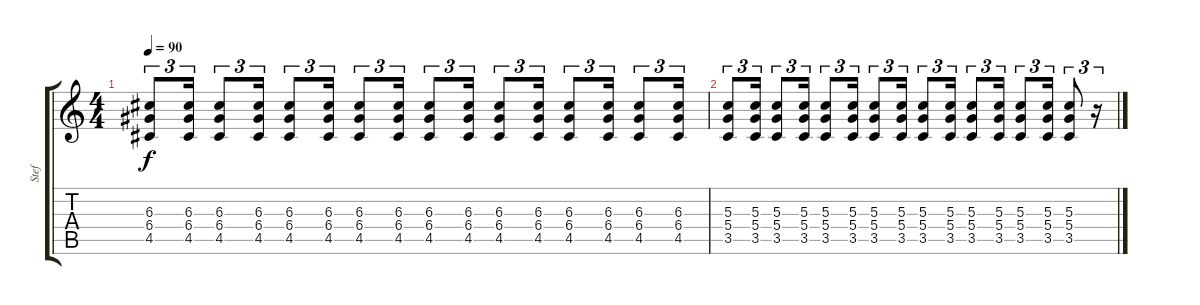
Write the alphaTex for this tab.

\track ("Stef" "Stef") {instrument distortionguitar}
\staff {score tabs}
\tuning (E4 B3 G3 D3 A2 D2) {hide}
\ts (4 4)
\tempo 90
\clef g2
\ks c
(6.3 6.4 4.5).8{tu (3 2) dy f} (6.3 6.4 4.5).16{tu (3 2)} (6.3 6.4 4.5).8{tu (3 2)} (6.3 6.4 4.5).16{tu (3 2)} (6.3 6.4 4.5).8{tu (3 2)} (6.3 6.4 4.5).16{tu (3 2)} (6.3 6.4 4.5).8{tu (3 2)} (6.3 6.4 4.5).16{tu (3 2)} (6.3 6.4 4.5).8{tu (3 2)} (6.3 6.4 4.5).16{tu (3 2)} (6.3 6.4 4.5).8{tu (3 2)} (6.3 6.4 4.5).16{tu (3 2)} (6.3 6.4 4.5).8{tu (3 2)} (6.3 6.4 4.5).16{tu (3 2)} (6.3 6.4 4.5).8{tu (3 2)} (6.3 6.4 4.5).16{tu (3 2)} |
(5.3 5.4 3.5).8{tu (3 2)} (5.3 5.4 3.5).16{tu (3 2)} (5.3 5.4 3.5).8{tu (3 2)} (5.3 5.4 3.5).16{tu (3 2)} (5.3 5.4 3.5).8{tu (3 2)} (5.3 5.4 3.5).16{tu (3 2)} (5.3 5.4 3.5).8{tu (3 2)} (5.3 5.4 3.5).16{tu (3 2)} (5.3 5.4 3.5).8{tu (3 2)} (5.3 5.4 3.5).16{tu (3 2)} (5.3 5.4 3.5).8{tu (3 2)} (5.3 5.4 3.5).16{tu (3 2)} (5.3 5.4 3.5).8{tu (3 2)} (5.3 5.4 3.5).16{tu (3 2)} (5.3 5.4 3.5).8{tu (3 2)} r.16{tu (3 2)}
